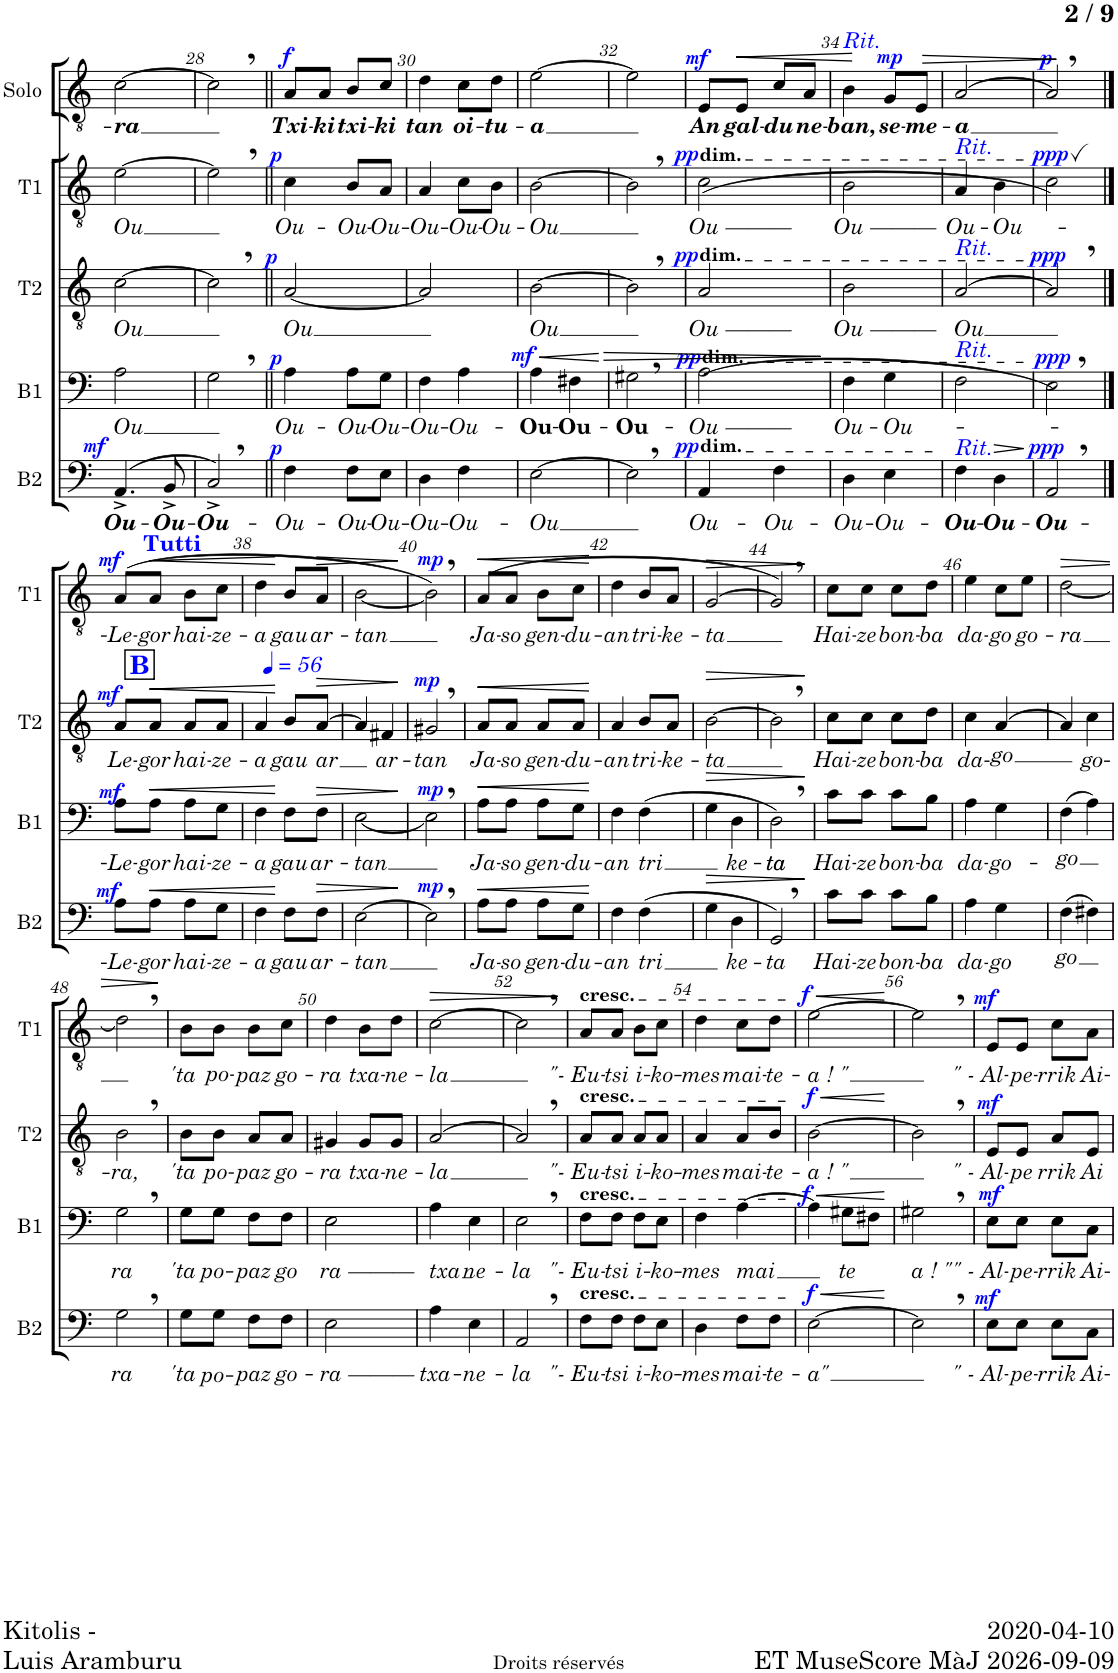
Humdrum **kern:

**kern	**text	**dynam	**kern	**text	**dynam	**kern	**text	**dynam	**kern	**text	**dynam	**kern	**text	**dynam
*part5	*part5	*part5	*part4	*part4	*part4	*part3	*part3	*part3	*part2	*part2	*part2	*part1	*part1	*part1
*staff5	*staff5	*staff5	*staff4	*staff4	*staff4	*staff3	*staff3	*staff3	*staff2	*staff2	*staff2	*staff1	*staff1	*staff1
*I"Basse	*	*	*I"Baryton	*	*	*I"Ténor 2	*	*	*I"Ténor 1	*	*	*I"Solo	*	*
*I'B2	*	*	*I'B1	*	*	*I'T2	*	*	*I'T1	*	*	*I'Solo	*	*
!!LO:PB:g=z
*clefF4	*	*	*clefF4	*	*	*clefGv2	*	*	*clefGv2	*	*	*clefGv2	*	*
*k[]	*	*	*k[]	*	*	*k[]	*	*	*k[]	*	*	*k[]	*	*
*M2/4	*	*	*M2/4	*	*	*M2/4	*	*	*M2/4	*	*	*M2/4	*	*
=27	=27	=27	=27	=27	=27	=27	=27	=27	=27	=27	=27	=27	=27	=27
!	!LO:LY:b	!LO:DY:a	!	!LO:LY:b	!	!	!LO:LY:b	!	!	!LO:LY:b	!	!	!LO:LY:b	!
(>4.AA^/	Ou-	mf	2A\	Ou	.	[2c\	Ou	.	[>2e\	Ou	.	[2c\	-ra	.
!	!LO:LY:b	!	!	!	!	!	!	!	!	!	!	!	!	!
8BB^/	-Ou-	.	.	.	.	.	.	.	.	.	.	.	.	.
=28	=28	=28	=28	=28	=28	=28	=28	=28	=28	=28	=28	=28	=28	=28
!	!LO:LY:b	!	!	!	!	!	!	!	!	!	!	!	!	!
2C^,/)	-Ou-	.	2G,\	.	.	2c,\]	.	.	2e,\]	.	.	2c,\]	.	.
=29||	=29||	=29||	=29||	=29||	=29||	=29||	=29||	=29||	=29||	=29||	=29||	=29||	=29||	=29||
!	!LO:LY:b	!LO:DY:a	!	!LO:LY:b	!LO:DY:a	!	!LO:LY:b	!LO:DY:a	!	!LO:LY:b	!LO:DY:a	!	!LO:LY:b	!LO:DY:a
4F\	Ou-	p	4A\	Ou-	p	[2A/	Ou	p	4c\	Ou-	p	8A/L	Txi-	f
!	!	!	!	!	!	!	!	!	!	!	!	!	!LO:LY:b	!
.	.	.	.	.	.	.	.	.	.	.	.	8A/J	-ki	.
!	!LO:LY:b	!	!	!LO:LY:b	!	!	!	!	!	!LO:LY:b	!	!	!LO:LY:b	!
8F\L	Ou-	.	8A\L	Ou-	.	.	.	.	8B/L	Ou-	.	8B/L	txi-	.
!	!LO:LY:b	!	!	!LO:LY:b	!	!	!	!	!	!LO:LY:b	!	!	!LO:LY:b	!
8E\J	-Ou-	.	8G\J	-Ou-	.	.	.	.	8A/J	-Ou-	.	8c/J	-ki	.
=30	=30	=30	=30	=30	=30	=30	=30	=30	=30	=30	=30	=30	=30	=30
!	!LO:LY:b	!	!	!LO:LY:b	!	!	!	!	!	!LO:LY:b	!	!	!LO:LY:b	!
4D\	-Ou-	.	4F\	-Ou-	.	2A/]	.	.	4A/	-Ou-	.	4d\	tan	.
!	!LO:LY:b	!	!	!LO:LY:b	!	!	!	!	!	!LO:LY:b	!	!	!LO:LY:b	!
4F\	-Ou-	.	4A\	-Ou-	.	.	.	.	8c\L	Ou-	.	8c\L	oi-	.
!	!	!	!	!	!	!	!	!	!	!LO:LY:b	!	!	!LO:LY:b	!
.	.	.	.	.	.	.	.	.	8B\J	-Ou-	.	8d\J	-tu-	.
=31	=31	=31	=31	=31	=31	=31	=31	=31	=31	=31	=31	=31	=31	=31
!	!LO:LY:b	!	!	!LO:LY:b	!LO:HP:b	!	!LO:LY:b	!	!	!LO:LY:b	!	!	!LO:LY:b	!
!	!	!	!	!	!LO:DY:n=1:a	!	!	!	!	!	!	!	!	!
[2E\	Ou	.	4A\	Ou-	< mf	[2B\	Ou	.	[2B\	Ou	.	[2e\	-a	.
!	!	!	!	!LO:LY:b	!LO:HP:b	!	!	!	!	!	!	!	!	!
.	.	.	4F#X\	-Ou-	>	.	.	.	.	.	.	.	.	.
=32	=32	=32	=32	=32	=32	=32	=32	=32	=32	=32	=32	=32	=32	=32
!	!	!	!	!LO:LY:b	!	!	!	!	!	!	!	!	!	!
2E,\]	.	.	2G#X,\	-Ou-	.	2B,\]	.	.	2B,\]	.	.	2e\]	.	.
=33	=33	=33	=33	=33	=33	=33	=33	=33	=33	=33	=33	=33	=33	=33
!	!	!	!	!	!	!	!	!	!LO:TX:a:B:t=dim.	!	!	!	!	!
!	!	!	!	!	!	!LO:TX:a:B:t=dim.	!	!	!	!	!	!	!	!
!	!	!	!LO:TX:a:B:t=dim.	!	!	!	!	!	!	!	!	!	!	!
!LO:TX:a:B:t=dim.	!	!	!	!	!	!	!	!	!	!	!	!	!	!
!	!LO:LY:b	!LO:DY:a	!	!LO:LY:b	!LO:DY:a	!	!LO:LY:b	!	!	!LO:LY:b	!LO:DY:a	!	!LO:LY:b	!LO:DY:a
4AA/	-Ou-	pp	(2A\	Ou ———	pp	2A/	Ou ———	.	(2c\	Ou ———	pp	8E/L	An	mf
!	!	!	!	!	!	!	!	!	!	!	!	!	!LO:LY:b	!LO:HP:b
.	.	.	.	.	.	.	.	.	.	.	.	8E/J	gal-	<
!	!LO:LY:b	!	!	!	!	!	!	!	!	!	!	!	!LO:LY:b	!
4F\	-Ou-	.	.	.	.	.	.	.	.	.	.	8c/L	-du	.
!	!	!	!	!	!	!	!	!	!	!	!	!	!LO:LY:b	!
.	.	.	.	.	.	.	.	.	.	.	.	8A/J	ne-	.
.	.	.	.	.	]	.	.	.	.	.	.	.	.	.
=34	=34	=34	=34	=34	=34	=34	=34	=34	=34	=34	=34	=34	=34	=34
!	!	!	!	!	!	!	!	!	!	!	!	!LO:TX:a:i:color=#0000FF:t=Rit.	!	!
!	!LO:LY:b	!	!	!LO:LY:b	!	!	!LO:LY:b	!	!	!LO:LY:b	!	!	!LO:LY:b	!
4D\	-Ou-	.	4F\	-Ou-	.	2B\	Ou ———	.	2B\	Ou ———	.	4B\	-ban,	.
!	!LO:LY:b	!	!	!LO:LY:b	!	!	!	!	!	!	!	!	!LO:LY:b	!
4E\	-Ou-	.	4G\	-Ou-	.	.	.	.	.	.	.	8G/L	se-	[
!	!	!	!	!	!	!	!	!	!	!	!	!	!LO:LY:b	!LO:HP:b
!	!	!	!	!	!	!	!	!	!	!	!	!	!	!LO:DY:n=1:a
.	.	.	.	.	.	.	.	.	.	.	.	8E/J	-me-	> mp
=35	=35	=35	=35	=35	=35	=35	=35	=35	=35	=35	=35	=35	=35	=35
!	!	!	!	!	!	!	!	!	!LO:TX:a:i:color=#0000FF:t=Rit.	!	!	!	!	!
!	!	!	!	!	!	!LO:TX:a:i:color=#0000FF:t=Rit.	!	!	!	!	!	!	!	!
!	!	!	!LO:TX:a:i:color=#0000FF:t=Rit.	!	!	!	!	!	!	!	!	!	!	!
!LO:TX:a:i:color=#0000FF:t=Rit.	!	!	!	!	!	!	!	!	!	!	!	!	!	!
!	!LO:LY:b	!	!	!	!	!	!LO:LY:b	!	!	!LO:LY:b	!	!	!LO:LY:b	!
4F\	-Ou-	.	2F\	.	.	[>2A/	Ou	.	4A/	Ou-	.	[>2A/	a	.
!	!LO:LY:b	!LO:HP:b	!	!	!	!	!	!	!	!LO:LY:b	!	!	!	!
4D\	-Ou-	>	.	.	.	.	.	.	4B\	-Ou-	.	.	.	.
=36	=36	=36	=36	=36	=36	=36	=36	=36	=36	=36	=36	=36	=36	=36
!	!LO:LY:b	!LO:DY:a	!	!	!LO:DY:a	!	!	!LO:DY:a	!	!	!LO:DY:a	!	!	!LO:DY:a
2AA,/	-Ou-	ppp	2E,\)	.	ppp	2A,/]	.	ppp	2c,\)	.	ppp	2A,/]	.	p
.	.	.	.	.	.	.	.	.	.	.	.	.	.	]
!!LO:LB:g=z
==37	==37	==37	==37	==37	==37	==37	==37	==37	==37	==37	==37	==37	==37	==37
!!LO:REH:place=s1:b:B:cj:color=#0000FF:fs=14:t=B
*	*	*	*	*	*	*	*	*	*	*	*	*MM56	*	*
!	!LO:LY:b	!LO:DY:a	!	!LO:LY:b	!LO:DY:a	!	!LO:LY:b	!LO:DY:a	!	!LO:LY:b	!LO:DY:a	!	!	!
8A\L	Le-	mf	8A\L	Le-	mf	8A/L	Le-	mf	(8A/L	Le-	mf	2r	.	.
!	!	!	!	!	!	!	!	!	!LO:TX:a:B:color=#0000FF:t=Tutti	!	!	!	!	!
!	!LO:LY:b	!LO:HP:b	!	!LO:LY:b	!LO:HP:b	!	!LO:LY:b	!LO:HP:b	!	!LO:LY:b	!LO:HP:b	!	!	!
8A\J	-gor	<	8A\J	-gor	<	8A/J	-gor	<	8A/J	-gor	<	.	.	.
!	!LO:LY:b	!	!	!LO:LY:b	!	!	!LO:LY:b	!	!	!LO:LY:b	!	!	!	!
8A\L	hai-	.	8A\L	hai-	.	8A/L	hai-	.	8B\L	hai-	.	.	.	.
!	!LO:LY:b	!	!	!LO:LY:b	!	!	!LO:LY:b	!	!	!LO:LY:b	!	!	!	!
8G\J	-ze-	.	8G\J	-ze-	.	8A/J	-ze-	.	8c\J	-ze-	.	.	.	.
=38	=38	=38	=38	=38	=38	=38	=38	=38	=38	=38	=38	=38	=38	=38
!	!LO:LY:b	!	!	!LO:LY:b	!	!	!LO:LY:b	!	!	!LO:LY:b	!	!	!	!
4F\	-a	.	4F\	-a	.	4A/	-a	.	4d\	-a	.	2r	.	.
!	!LO:LY:b	!	!	!LO:LY:b	!	!	!LO:LY:b	!	!	!LO:LY:b	!	!	!	!
8F\L	gau	]	8F\L	gau	[	8B/L	gau	.	8B/L	gau	[	.	.	.
!	!LO:LY:b	!LO:HP:b	!	!LO:LY:b	!LO:HP:b	!	!LO:LY:b	!LO:HP:b	!	!LO:LY:b	!LO:HP:b	!	!	!
8F\J	ar-	>	8F\J	ar-	>	[>8A/J	ar	>	8A/J	ar-	>	.	.	.
=39	=39	=39	=39	=39	=39	=39	=39	=39	=39	=39	=39	=39	=39	=39
!	!LO:LY:b	!	!	!LO:LY:b	!	!	!	!	!	!LO:LY:b	!	!	!	!
[>2E\	-tan	.	[<2E\	-tan	.	4A/]	.	.	[<2B\	-tan	.	2r	.	.
!	!	!	!	!	!	!	!LO:LY:b	!	!	!	!	!	!	!
.	.	.	.	.	.	4F#X/	ar-	.	.	.	.	.	.	.
.	.	[	.	.	[	.	.	[	.	.	]	.	.	.
=40	=40	=40	=40	=40	=40	=40	=40	=40	=40	=40	=40	=40	=40	=40
!	!	!LO:DY:a	!	!	!LO:DY:a	!	!LO:LY:b	!LO:DY:a	!	!	!LO:DY:a	!	!	!
2E,\]	.	mp	2E,\]	.	mp	2G#X,/	-tan	mp	2B,\])	.	mp	2r	.	.
=41	=41	=41	=41	=41	=41	=41	=41	=41	=41	=41	=41	=41	=41	=41
!	!LO:LY:b	!LO:HP:b	!	!LO:LY:b	!LO:HP:b	!	!LO:LY:b	!LO:HP:b	!	!LO:LY:b	!LO:HP:b	!	!	!
8A\L	Ja-	<	8A\L	Ja-	<	8A/L	Ja-	<	(8A/L	Ja-	<	2r	.	.
!	!LO:LY:b	!	!	!LO:LY:b	!	!	!LO:LY:b	!	!	!LO:LY:b	!	!	!	!
8A\J	-so	.	8A\J	-so	.	8A/J	-so	.	8A/J	-so	.	.	.	.
!	!LO:LY:b	!	!	!LO:LY:b	!	!	!LO:LY:b	!	!	!LO:LY:b	!	!	!	!
8A\L	gen-	.	8A\L	gen-	.	8A/L	gen-	.	8B\L	gen-	.	.	.	.
!	!LO:LY:b	!	!	!LO:LY:b	!	!	!LO:LY:b	!	!	!LO:LY:b	!	!	!	!
8G\J	-du-	.	8G\J	-du-	.	8A/J	-du-	.	8c\J	-du-	.	.	.	.
.	.	]	.	.	]	.	.	]	.	.	[	.	.	.
=42	=42	=42	=42	=42	=42	=42	=42	=42	=42	=42	=42	=42	=42	=42
!	!LO:LY:b	!	!	!LO:LY:b	!	!	!LO:LY:b	!	!	!LO:LY:b	!	!	!	!
4F\	-an	.	4F\	-an	.	4A/	-an	.	4d\	-an	.	2r	.	.
!	!LO:LY:b	!	!	!LO:LY:b	!	!	!LO:LY:b	!	!	!LO:LY:b	!	!	!	!
(4F\	-tri	.	(4F\	-tri	.	8B/L	tri-	.	8B/L	tri-	.	.	.	.
!	!	!	!	!	!	!	!LO:LY:b	!	!	!LO:LY:b	!	!	!	!
.	.	.	.	.	.	8A/J	ke-	.	8A/J	-ke-	.	.	.	.
=43	=43	=43	=43	=43	=43	=43	=43	=43	=43	=43	=43	=43	=43	=43
!	!	!LO:HP:b	!	!	!LO:HP:b	!	!LO:LY:b	!LO:HP:b	!	!LO:LY:b	!LO:HP:b	!	!	!
4G\	.	>	4G\	.	>	[>2B\	-ta	>	[>2G/	-ta	>	2r	.	.
!	!LO:LY:b	!	!	!LO:LY:b	!	!	!	!	!	!	!	!	!	!
4D\	ke-	.	4D\	ke-	.	.	.	.	.	.	.	.	.	.
=44	=44	=44	=44	=44	=44	=44	=44	=44	=44	=44	=44	=44	=44	=44
!	!LO:LY:b	!	!	!LO:LY:b	!	!	!	!	!	!	!	!	!	!
2GG,/)	-ta	.	2D,\)	ta	.	2B,\]	.	.	2G,/])	.	.	2r	.	.
.	.	[	.	.	[	.	.	[	.	.	]	.	.	.
=45	=45	=45	=45	=45	=45	=45	=45	=45	=45	=45	=45	=45	=45	=45
!	!LO:LY:b	!	!	!LO:LY:b	!	!	!LO:LY:b	!	!	!LO:LY:b	!	!	!	!
8c\L	Hai-	.	8c\L	Hai-	.	8c\L	Hai-	.	8c\L	Hai-	.	2r	.	.
!	!LO:LY:b	!	!	!LO:LY:b	!	!	!LO:LY:b	!	!	!LO:LY:b	!	!	!	!
8c\J	-ze	.	8c\J	-ze	.	8c\J	-ze	.	8c\J	-ze	.	.	.	.
!	!LO:LY:b	!	!	!LO:LY:b	!	!	!LO:LY:b	!	!	!LO:LY:b	!	!	!	!
8c\L	bon-	.	8c\L	bon-	.	8c\L	bon-	.	8c\L	bon-	.	.	.	.
!	!LO:LY:b	!	!	!LO:LY:b	!	!	!LO:LY:b	!	!	!LO:LY:b	!	!	!	!
8B\J	-ba	.	8B\J	-ba	.	8d\J	-ba	.	8d\J	-ba	.	.	.	.
=46	=46	=46	=46	=46	=46	=46	=46	=46	=46	=46	=46	=46	=46	=46
!	!LO:LY:b	!	!	!LO:LY:b	!	!	!LO:LY:b	!	!	!LO:LY:b	!	!	!	!
4A\	da-	.	4A\	da-	.	4c\	da-	.	4e\	da-	.	2r	.	.
!	!LO:LY:b	!	!	!LO:LY:b	!	!	!LO:LY:b	!	!	!LO:LY:b	!	!	!	!
4G\	-go	.	4G\	-go-	.	[>4A/	-go	.	8c\L	-go	.	.	.	.
!	!	!	!	!	!	!	!	!	!	!LO:LY:b	!	!	!	!
.	.	.	.	.	.	.	.	.	8e\J	go-	.	.	.	.
=47	=47	=47	=47	=47	=47	=47	=47	=47	=47	=47	=47	=47	=47	=47
!	!LO:LY:b	!	!	!LO:LY:b	!	!	!	!	!	!LO:LY:b	!LO:HP:b	!	!	!
(4F\	go	.	(4F\	-go	.	4A/]	.	.	[<2d\	-ra	>	2r	.	.
!	!	!	!	!	!	!	!LO:LY:b	!	!	!	!	!	!	!
4F#X\)	.	.	4A\)	.	.	4c\	go-	.	.	.	.	.	.	.
!!LO:LB:g=z
=48	=48	=48	=48	=48	=48	=48	=48	=48	=48	=48	=48	=48	=48	=48
!	!LO:LY:b	!	!	!LO:LY:b	!	!	!LO:LY:b	!	!	!	!	!	!	!
2G,\	ra	.	2G,\	ra	.	2B,\	-ra,	.	2d,\]	.	.	2r	.	.
.	.	.	.	.	.	.	.	.	.	.	]	.	.	.
=49	=49	=49	=49	=49	=49	=49	=49	=49	=49	=49	=49	=49	=49	=49
!	!LO:LY:b	!	!	!LO:LY:b	!	!	!LO:LY:b	!	!	!LO:LY:b	!	!	!	!
8G\L	'ta	.	8G\L	'ta	.	8B\L	'ta	.	8B\L	'ta	.	2r	.	.
!	!LO:LY:b	!	!	!LO:LY:b	!	!	!LO:LY:b	!	!	!LO:LY:b	!	!	!	!
8G\J	po-	.	8G\J	po-	.	8B\J	po-	.	8B\J	po-	.	.	.	.
!	!LO:LY:b	!	!	!LO:LY:b	!	!	!LO:LY:b	!	!	!LO:LY:b	!	!	!	!
8F\L	-paz	.	8F\L	-paz	.	8A/L	-paz	.	8B\L	-paz	.	.	.	.
!	!LO:LY:b	!	!	!LO:LY:b	!	!	!LO:LY:b	!	!	!LO:LY:b	!	!	!	!
8F\J	go-	.	8F\J	go	.	8A/J	go-	.	8c\J	go-	.	.	.	.
=50	=50	=50	=50	=50	=50	=50	=50	=50	=50	=50	=50	=50	=50	=50
!	!LO:LY:b	!	!	!LO:LY:b	!	!	!LO:LY:b	!	!	!LO:LY:b	!	!	!	!
2E\	ra ———	.	2E\	ra ———	.	4G#X/	-ra	.	4d\	-ra	.	2r	.	.
!	!	!	!	!	!	!	!LO:LY:b	!	!	!LO:LY:b	!	!	!	!
.	.	.	.	.	.	8G#/L	txa-	.	8B\L	txa-	.	.	.	.
!	!	!	!	!	!	!	!LO:LY:b	!	!	!LO:LY:b	!	!	!	!
.	.	.	.	.	.	8G#/J	-ne-	.	8d\J	-ne-	.	.	.	.
=51	=51	=51	=51	=51	=51	=51	=51	=51	=51	=51	=51	=51	=51	=51
!	!LO:LY:b	!	!	!LO:LY:b	!	!	!LO:LY:b	!	!	!LO:LY:b	!LO:HP:b	!	!	!
4A\	txa-	.	4A\	txa	.	[>2A/	-la	.	[>2c\	-la	>	2r	.	.
!	!LO:LY:b	!	!	!LO:LY:b	!	!	!	!	!	!	!	!	!	!
4E\	-ne-	.	4E\	ne-	.	.	.	.	.	.	.	.	.	.
=52	=52	=52	=52	=52	=52	=52	=52	=52	=52	=52	=52	=52	=52	=52
!	!LO:LY:b	!	!	!LO:LY:b	!	!	!	!	!	!	!	!	!	!
2AA,/	-la	.	2E,\	-la	.	2A,/]	.	.	2c,\]	.	.	2r	.	.
.	.	.	.	.	.	.	.	.	.	.	]	.	.	.
=53	=53	=53	=53	=53	=53	=53	=53	=53	=53	=53	=53	=53	=53	=53
!	!	!	!	!	!	!	!	!	!LO:TX:a:B:t=cresc.	!	!	!	!	!
!	!	!	!	!	!	!LO:TX:a:B:t=cresc.	!	!	!	!	!	!	!	!
!	!	!	!LO:TX:a:B:t=cresc.	!	!	!	!	!	!	!	!	!	!	!
!LO:TX:a:B:t=cresc.	!	!	!	!	!	!	!	!	!	!	!	!	!	!
!	!LO:LY:b	!	!	!LO:LY:b	!	!	!LO:LY:b	!	!	!LO:LY:b	!	!	!	!
8F\L	"- Eu-	.	8F\L	"- Eu-	.	8A/L	"- Eu-	.	8A/L	"- Eu-	.	2r	.	.
!	!LO:LY:b	!	!	!LO:LY:b	!	!	!LO:LY:b	!	!	!LO:LY:b	!	!	!	!
8F\J	-tsi	.	8F\J	-tsi	.	8A/J	-tsi	.	8A/J	-tsi	.	.	.	.
!	!LO:LY:b	!	!	!LO:LY:b	!	!	!LO:LY:b	!	!	!LO:LY:b	!	!	!	!
8F\L	i-	.	8F\L	i-	.	8A/L	i-	.	8B\L	i-	.	.	.	.
!	!LO:LY:b	!	!	!LO:LY:b	!	!	!LO:LY:b	!	!	!LO:LY:b	!	!	!	!
8E\J	-ko-	.	8E\J	-ko-	.	8A/J	-ko-	.	8c\J	-ko-	.	.	.	.
=54	=54	=54	=54	=54	=54	=54	=54	=54	=54	=54	=54	=54	=54	=54
!	!LO:LY:b	!	!	!LO:LY:b	!	!	!LO:LY:b	!	!	!LO:LY:b	!	!	!	!
4D\	-mes	.	4F\	-mes	.	4A/	-mes	.	4d\	-mes	.	2r	.	.
!	!LO:LY:b	!	!	!LO:LY:b	!	!	!LO:LY:b	!	!	!LO:LY:b	!	!	!	!
8F\L	mai-	.	[4A\	-mai	.	8A/L	mai-	.	8c\L	mai-	.	.	.	.
!	!LO:LY:b	!	!	!	!	!	!LO:LY:b	!	!	!LO:LY:b	!	!	!	!
8F\J	-te-	.	.	.	.	8B/J	-te-	.	8d\J	-te-	.	.	.	.
=55	=55	=55	=55	=55	=55	=55	=55	=55	=55	=55	=55	=55	=55	=55
!	!LO:LY:b	!LO:DY:a	!	!	!LO:DY:a	!	!LO:LY:b	!LO:DY:a	!	!LO:LY:b	!LO:HP:b	!	!	!
!	!	!	!	!	!	!	!	!	!	!	!LO:DY:n=1:a	!	!	!
[2E\	-a"	f	4A\]	.	f	[2B\	-a ! "	f	[2e\	-a ! "	< f	2r	.	.
!	!	!	!	!LO:LY:b	!	!	!	!	!	!	!	!	!	!
.	.	.	8G#X\L	te	.	.	.	.	.	.	.	.	.	.
.	.	.	8F#X\J	.	.	.	.	.	.	.	.	.	.	.
.	.	]	.	.	]	.	.	]	.	.	[	.	.	.
=56	=56	=56	=56	=56	=56	=56	=56	=56	=56	=56	=56	=56	=56	=56
!	!	!	!	!LO:LY:b	!	!	!	!	!	!	!	!	!	!
2E,\]	.	.	2G#X,\	a ! "	.	2B,\]	.	.	2e,\]	.	.	2r	.	.
=57	=57	=57	=57	=57	=57	=57	=57	=57	=57	=57	=57	=57	=57	=57
!	!LO:LY:b	!LO:DY:a	!	!LO:LY:b	!LO:DY:a	!	!LO:LY:b	!LO:DY:a	!	!LO:LY:b	!LO:DY:a	!	!	!
8E\L	" - Al-	mf	8E\L	" - Al-	mf	8E/L	" - Al-	mf	8E/L	" - Al-	mf	2r	.	.
!	!LO:LY:b	!	!	!LO:LY:b	!	!	!LO:LY:b	!	!	!LO:LY:b	!	!	!	!
8E\J	-pe-	.	8E\J	-pe-	.	8E/J	-pe	.	8E/J	-pe-	.	.	.	.
!	!LO:LY:b	!	!	!LO:LY:b	!	!	!LO:LY:b	!	!	!LO:LY:b	!	!	!	!
8E\L	-rrik	.	8E\L	-rrik	.	8A/L	rrik	.	8c\L	-rrik	.	.	.	.
!	!LO:LY:b	!	!	!LO:LY:b	!	!	!LO:LY:b	!	!	!LO:LY:b	!	!	!	!
8C\J	Ai-	.	8C\J	Ai-	.	8E/J	Ai	.	8A\J	Ai-	.	.	.	.
=	=	=	=	=	=	=	=	=	=	=	=	=	=	=
*-	*-	*-	*-	*-	*-	*-	*-	*-	*-	*-	*-	*-	*-	*-
